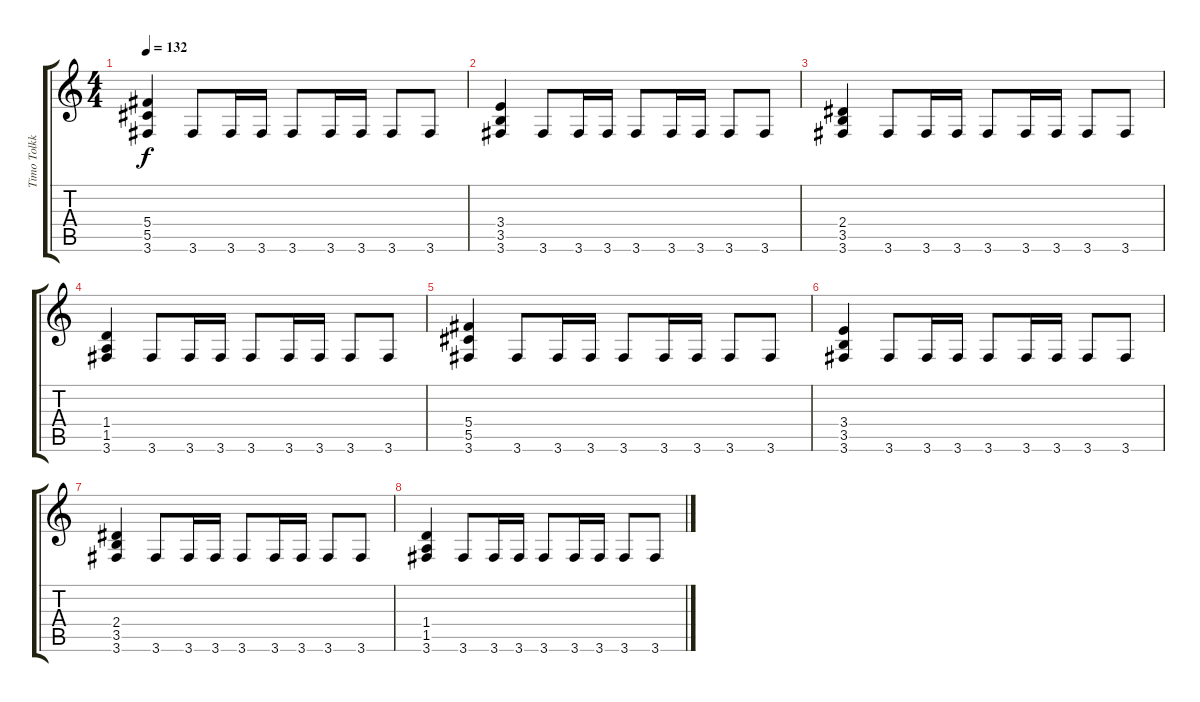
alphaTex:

\track ("Timo Tolkki (Rhythm Guitar)" "Timo Tolkk") {instrument distortionguitar}
\staff {score tabs}
\tuning (Eb4 Bb3 Gb3 Db3 Ab2 Eb2) {hide}
\ts (4 4)
\tempo 132
\clef g2
\ks c
(5.4 5.5 3.6).4{dy f volume 8} 3.6.8 3.6.16 3.6.16 3.6.8 3.6.16 3.6.16 3.6.8 3.6.8 |
(3.4 3.5 3.6).4 3.6.8 3.6.16 3.6.16 3.6.8 3.6.16 3.6.16 3.6.8 3.6.8 |
(2.4 3.5 3.6).4 3.6.8 3.6.16 3.6.16 3.6.8 3.6.16 3.6.16 3.6.8 3.6.8 |
(1.4 1.5 3.6).4 3.6.8 3.6.16 3.6.16 3.6.8 3.6.16 3.6.16 3.6.8 3.6.8 |
(5.4 5.5 3.6).4{volume 0} 3.6.8 3.6.16 3.6.16 3.6.8 3.6.16 3.6.16 3.6.8 3.6.8 |
(3.4 3.5 3.6).4 3.6.8 3.6.16 3.6.16 3.6.8 3.6.16 3.6.16 3.6.8 3.6.8 |
(2.4 3.5 3.6).4 3.6.8 3.6.16 3.6.16 3.6.8 3.6.16 3.6.16 3.6.8 3.6.8 |
(1.4 1.5 3.6).4 3.6.8 3.6.16 3.6.16 3.6.8 3.6.16 3.6.16 3.6.8 3.6.8
